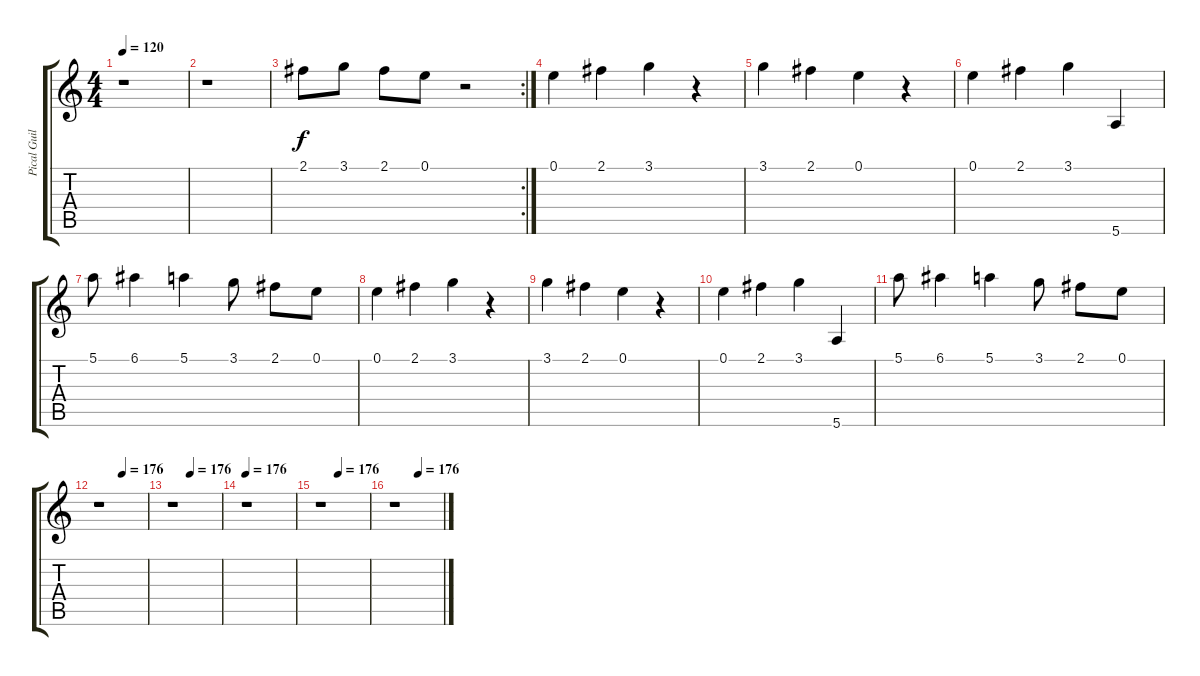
\track ("Pical Guillaume" "Pical Guil") {instrument overdrivenguitar}
\staff {score tabs}
\tuning (E4 B3 G3 D3 A2 E2) {hide}
\ts (4 4)
\tempo 120
\clef g2
\ks c
r.1{dy f instrument overdrivenguitar} |
r.1 |
\rc 2
2.1.8 3.1.8 2.1.8 0.1.8 r.2 |
0.1.4 2.1.4 3.1.4 r.4 |
3.1.4 2.1.4 0.1.4 r.4 |
0.1.4 2.1.4 3.1.4 5.6.4 |
5.1.8 6.1.4 5.1.4 3.1.8 2.1.8 0.1.8 |
0.1.4 2.1.4 3.1.4 r.4 |
3.1.4 2.1.4 0.1.4 r.4 |
0.1.4 2.1.4 3.1.4 5.6.4 |
5.1.8 6.1.4 5.1.4 3.1.8 2.1.8 0.1.8 |
\tempo (176 0.5)
r.1 |
\tempo (176 0.375)
r.1 |
\tempo 176
r.1 |
\tempo (176 0.375)
r.1 |
\tempo (176 0.5)
r.1
